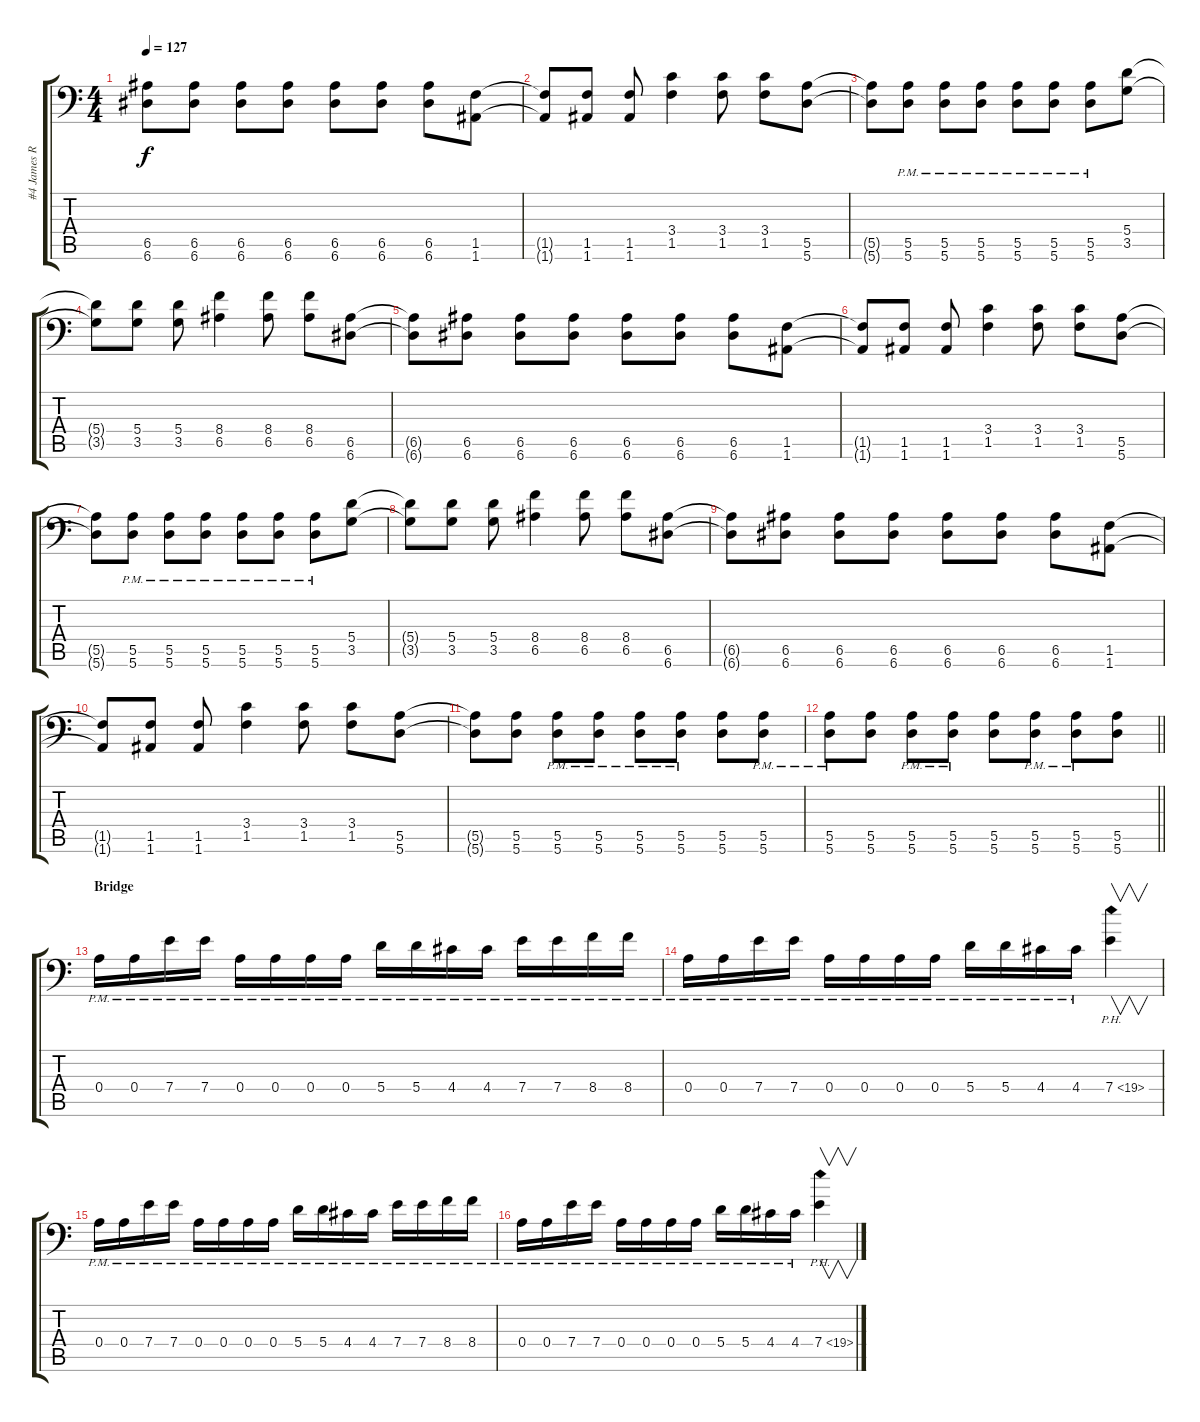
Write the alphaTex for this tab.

\track ("#4 James Root" "#4 James R") {instrument distortionguitar}
\staff {score tabs}
\tuning (B3 Gb3 D3 A2 E2 A1) {hide}
\ts (4 4)
\tempo 127
\clef f4
\ks c
(6.5{t} 6.6{t}).8{dy f} (6.5 6.6).8 (6.5 6.6).8 (6.5 6.6).8 (6.5 6.6).8 (6.5 6.6).8 (6.5 6.6).8 (1.5 1.6).8 |
(1.5{t} 1.6{t}).8 (1.5 1.6).8 (1.5 1.6).8 (3.4 1.5).4 (3.4 1.5).8 (3.4 1.5).8 (5.5 5.6).8 |
(5.5{t} 5.6{t}).8 (5.5{pm} 5.6{pm}).8 (5.5{pm} 5.6{pm}).8 (5.5{pm} 5.6{pm}).8 (5.5{pm} 5.6{pm}).8 (5.5{pm} 5.6{pm}).8 (5.5{pm} 5.6{pm}).8 (5.4 3.5).8 |
(5.4{t} 3.5{t}).8 (5.4 3.5).8 (5.4 3.5).8 (8.4 6.5).4 (8.4 6.5).8 (8.4 6.5).8 (6.5 6.6).8 |
(6.5{t} 6.6{t}).8 (6.5 6.6).8 (6.5 6.6).8 (6.5 6.6).8 (6.5 6.6).8 (6.5 6.6).8 (6.5 6.6).8 (1.5 1.6).8 |
(1.5{t} 1.6{t}).8 (1.5 1.6).8 (1.5 1.6).8 (3.4 1.5).4 (3.4 1.5).8 (3.4 1.5).8 (5.5 5.6).8 |
(5.5{t} 5.6{t}).8 (5.5{pm} 5.6{pm}).8 (5.5{pm} 5.6{pm}).8 (5.5{pm} 5.6{pm}).8 (5.5{pm} 5.6{pm}).8 (5.5{pm} 5.6{pm}).8 (5.5{pm} 5.6{pm}).8 (5.4 3.5).8 |
(5.4{t} 3.5{t}).8 (5.4 3.5).8 (5.4 3.5).8 (8.4 6.5).4 (8.4 6.5).8 (8.4 6.5).8 (6.5 6.6).8 |
(6.5{t} 6.6{t}).8 (6.5 6.6).8 (6.5 6.6).8 (6.5 6.6).8 (6.5 6.6).8 (6.5 6.6).8 (6.5 6.6).8 (1.5 1.6).8 |
(1.5{t} 1.6{t}).8 (1.5 1.6).8 (1.5 1.6).8 (3.4 1.5).4 (3.4 1.5).8 (3.4 1.5).8 (5.5 5.6).8 |
(5.5{t} 5.6{t}).8 (5.5 5.6).8 (5.5{pm} 5.6{pm}).8 (5.5{pm} 5.6{pm}).8 (5.5{pm} 5.6{pm}).8 (5.5{pm} 5.6{pm}).8 (5.5 5.6).8 (5.5{pm} 5.6{pm}).8 |
\barLineRight lightlight
(5.5{pm} 5.6{pm}).8 (5.5 5.6).8 (5.5{pm} 5.6{pm}).8 (5.5{pm} 5.6{pm}).8 (5.5 5.6).8 (5.5{pm} 5.6{pm}).8 (5.5{pm} 5.6{pm}).8 (5.5 5.6).8 |
\section ("" "Bridge")
0.4{pm}.16 0.4{pm}.16 7.4{pm}.16 7.4{pm}.16 0.4{pm}.16 0.4{pm}.16 0.4{pm}.16 0.4{pm}.16 5.4{pm}.16 5.4{pm}.16 4.4{pm}.16 4.4{pm}.16 7.4{pm}.16 7.4{pm}.16 8.4{pm}.16 8.4{pm}.16 |
0.4{pm}.16 0.4{pm}.16 7.4{pm}.16 7.4{pm}.16 0.4{pm}.16 0.4{pm}.16 0.4{pm}.16 0.4{pm}.16 5.4{pm}.16 5.4{pm}.16 4.4{pm}.16 4.4{pm}.16 7.4{ph 12}.4{v} |
0.4{pm}.16 0.4{pm}.16 7.4{pm}.16 7.4{pm}.16 0.4{pm}.16 0.4{pm}.16 0.4{pm}.16 0.4{pm}.16 5.4{pm}.16 5.4{pm}.16 4.4{pm}.16 4.4{pm}.16 7.4{pm}.16 7.4{pm}.16 8.4{pm}.16 8.4{pm}.16 |
0.4{pm}.16 0.4{pm}.16 7.4{pm}.16 7.4{pm}.16 0.4{pm}.16 0.4{pm}.16 0.4{pm}.16 0.4{pm}.16 5.4{pm}.16 5.4{pm}.16 4.4{pm}.16 4.4{pm}.16 7.4{ph 12}.4{v}
